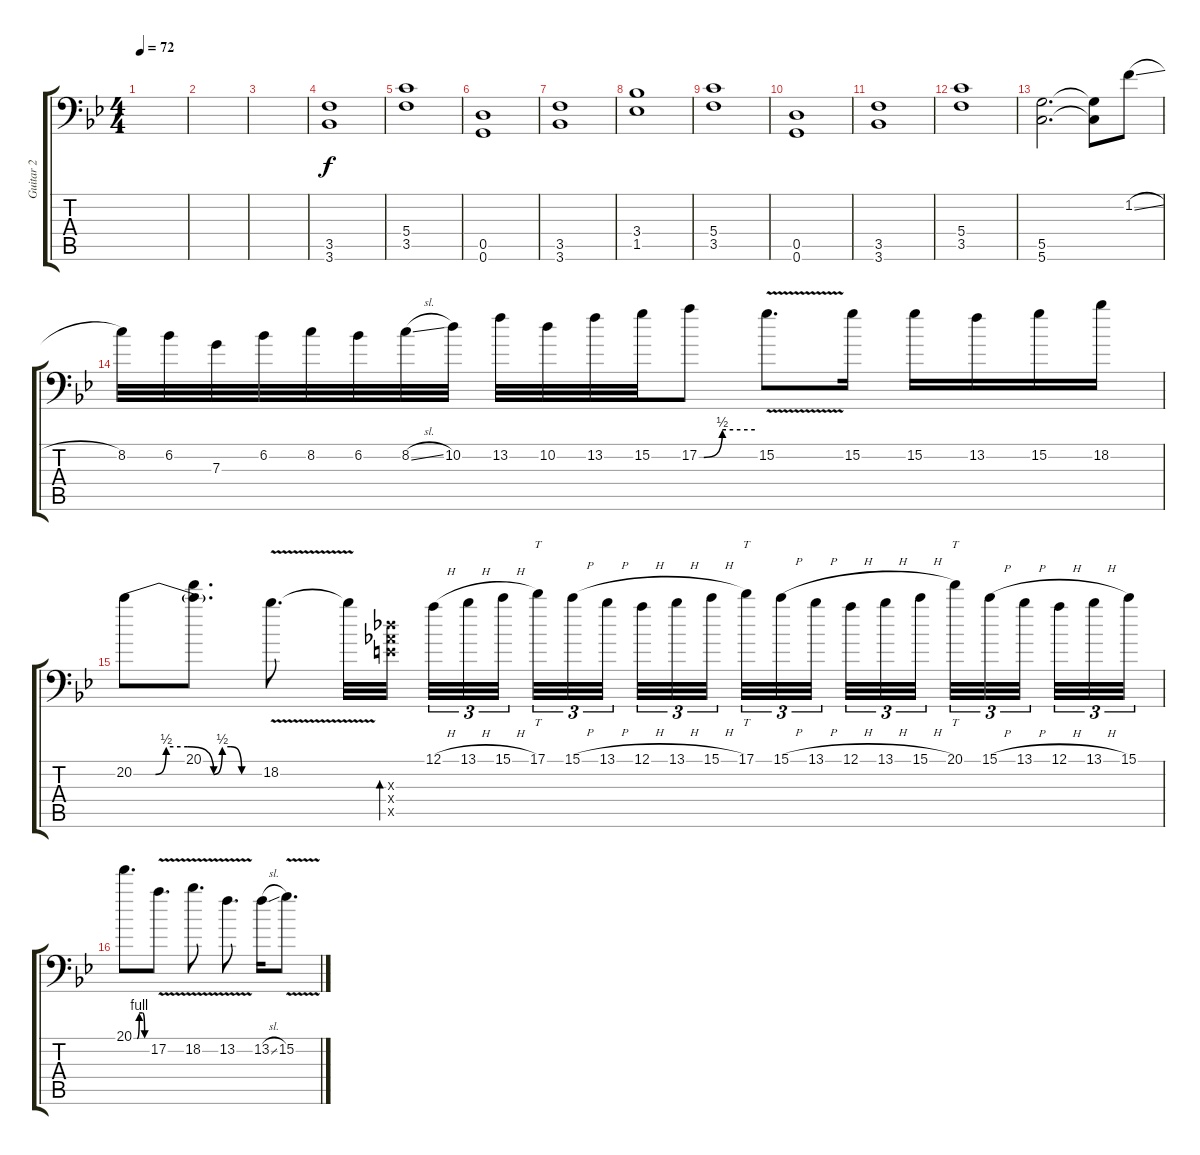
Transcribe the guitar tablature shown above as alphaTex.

\track ("Guitar 2" "Guitar 2") {instrument distortionguitar}
\staff {score tabs}
\tuning (A3 E3 C3 G2 D2 G1) {hide}
\ts (4 4)
\tempo 72
\clef f4
\ks gminor
|
|
|
(3.5 3.6).1 |
(5.4 3.5).1 |
(0.5 0.6).1 |
(3.5 3.6).1 |
(3.4 1.5).1 |
(5.4 3.5).1 |
(0.5 0.6).1 |
(3.5 3.6).1 |
(5.4 3.5).1 |
(5.5 5.6).2{d} (5.5{t} 5.6{t}).8 1.2{sl}.8 |
8.2.32 6.2.32 7.3.32 6.2.32 8.2.32 6.2.32 8.2{sl}.32 10.2.32 13.2.32 10.2.32 13.2.32 15.2.32 17.2{be (custom 0 0 5 0 25 2 60 2)}.8 15.2{v}.8{d} 15.2.16 15.2.16 13.2.16 15.2.16 18.2.16 |
20.2{be (custom 0 0 10 0 15 2 25 2 37 0 41 2 45 2 50 0 60 0)}.8 (20.1 20.2{t}).8{d} 18.2{v}.8{d} 18.2{t}.32 (13.3{x} 13.4{x} 14.5{x}).32{bd 60 beam splitsecondary} 12.1{h}.32{tu (3 2)} 13.1{h}.32{tu (3 2)} 15.1{h}.32{tu (3 2) beam splitsecondary} 17.1.32{tt tu (3 2)} 15.1{h}.32{tu (3 2)} 13.1{h}.32{tu (3 2) beam splitsecondary} 12.1{h}.32{tu (3 2)} 13.1{h}.32{tu (3 2)} 15.1{h}.32{tu (3 2)} 17.1.32{tt tu (3 2)} 15.1{h}.32{tu (3 2)} 13.1{h}.32{tu (3 2) beam splitsecondary} 12.1{h}.32{tu (3 2)} 13.1{h}.32{tu (3 2)} 15.1{h}.32{tu (3 2) beam splitsecondary} 20.1.32{tt tu (3 2)} 15.1{h}.32{tu (3 2)} 13.1{h}.32{tu (3 2) beam splitsecondary} 12.1{h}.32{tu (3 2)} 13.1{h}.32{tu (3 2)} 15.1.32{tu (3 2)} |
20.1{be (custom 0 0 15 0 25 4 40 4 50 0 60 0)}.8{d} 17.2{v}.8{d} 18.2{v}.8{d} 13.2{v}.8{d} 13.2{sl}.16 15.2{v}.8{d}
